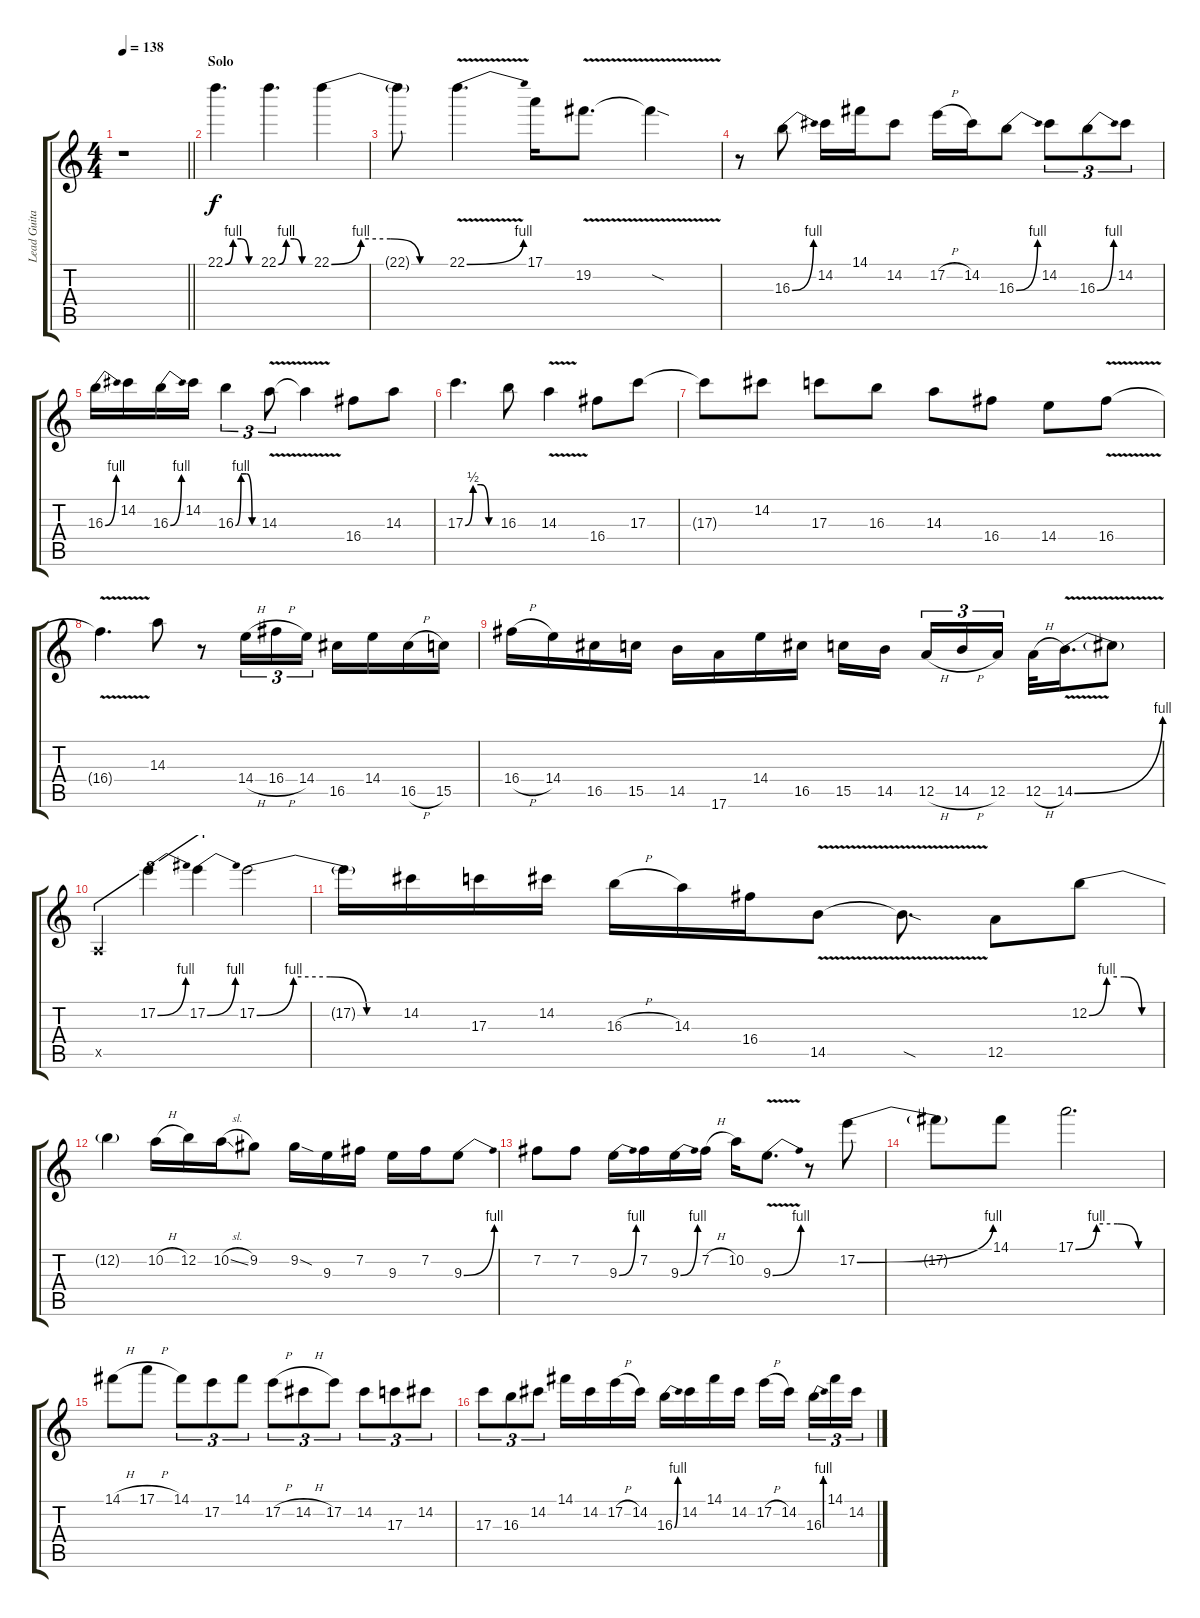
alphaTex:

\track ("Lead Guitar (Glenn Tipton)" "Lead Guita") {instrument distortionguitar}
\staff {score tabs}
\tuning (E4 B3 G3 D3 A2 E2) {hide}
\ts (4 4)
\tempo 138
\clef g2
\barLineRight lightlight
\ks c
r.1{dy f} |
\section ("" "Solo")
22.1{be (custom 0 0 15 4 30 4 45 0 60 0)}.4{d balance 8} 22.1{be (custom 0 0 15 4 30 4 45 0 60 0)}.4{d} 22.1{be (custom 0 0 15 4 30 4 45 0 60 0)}.4 |
22.1{t}.8 22.1{be (bend 0 0 60 4) v}.4{d} 17.1.16 19.2{v}.8{d} 19.2{sod t}.4 |
r.8 16.3{be (bend 0 0 60 4)}.8 14.2.16 14.1.16 14.2.8 17.2{h}.16 14.2.16 16.3{be (bend 0 0 60 4)}.8 14.2.8{tu (3 2)} 16.3{be (bend 0 0 60 4)}.8{tu (3 2)} 14.2.8{tu (3 2)} |
16.3{be (bend 0 0 60 4)}.16 14.2.16 16.3{be (bend 0 0 60 4)}.16 14.2.16 16.3{be (custom 0 0 15 4 30 4 45 0 60 0)}.4{tu (3 2)} 14.3{v}.8{tu (3 2)} 14.3{t}.4 16.4.8 14.3.8 |
17.3{be (custom 0 0 15 2 30 2 45 0 60 0)}.4{d} 16.3.8 14.3{v}.4 16.4.8 17.3.8 |
17.3{t}.8 14.2.8 17.3.8 16.3.8 14.3.8 16.4.8 14.4.8 16.4{v}.8 |
16.4{t}.4{d} 14.3.8 r.8 14.4{h}.16{tu (3 2)} 16.4{h}.16{tu (3 2)} 14.4.16{tu (3 2)} 16.5.16 14.4.16 16.5{h}.16 15.5.16 |
16.4{h}.16 14.4.16 16.5.16 15.5.16 14.5.16 17.6.16 14.4.16 16.5.16 15.5.16 14.5.16{beam splitsecondary} 12.5{h}.16{tu (3 2)} 14.5{h}.16{tu (3 2)} 12.5.16{tu (3 2)} 12.5{h}.32 14.5{be (bend 0 0 60 4) v}.16{d} 14.5{t}.8 |
0.5{x}.4{tu (3 2)} 17.2{be (bend 0 0 60 4)}.4{tu (3 2)} 17.2{be (bend 0 0 60 4)}.4{tu (3 2)} 17.2{be (custom 0 0 15 4 30 4 45 0 60 0)}.2 |
17.2{t}.16 14.2.16 17.3.16 14.2.16 16.3{h}.16 14.3.16 16.4.16 14.5{v}.8 14.5{sod t}.8{d} 12.5.8 12.2{be (custom 0 0 15 4 30 4 45 0 60 0)}.8 |
12.2{t}.4 10.2{h}.16 12.2.16 10.2{sl}.16 9.2.8 9.2{sod}.16 9.3.16 7.2.16 9.3.16 7.2.16 9.3{be (bend 0 0 60 4)}.8 |
7.2.8 7.2.8 9.3{be (bend 0 0 60 4)}.16 7.2.16 9.3{be (bend 0 0 60 4)}.16 7.2{h}.16 10.2.16 9.3{be (bend 0 0 60 4) v}.8{d} r.8 17.2{be (bend 0 0 60 4)}.8 |
17.2{t}.8 14.1.8 17.1{be (custom 0 0 15 4 30 4 45 0 60 0)}.2{d} |
14.1{h}.8 17.1{h}.8 14.1.8{tu (3 2)} 17.2.8{tu (3 2)} 14.1.8{tu (3 2)} 17.2{h}.8{tu (3 2)} 14.2{h}.8{tu (3 2)} 17.2.8{tu (3 2)} 14.2.8{tu (3 2)} 17.3.8{tu (3 2)} 14.2.8{tu (3 2)} |
17.3.8{tu (3 2)} 16.3.8{tu (3 2)} 14.2.8{tu (3 2)} 14.1.16 14.2.16 17.2{h}.16 14.2.16 16.3{be (bend 0 0 60 4)}.16 14.2.16 14.1.16 14.2.16 17.2{h}.16 14.2.16{beam splitsecondary} 16.3{be (bend 0 0 60 4)}.16{tu (3 2)} 14.1.16{tu (3 2)} 14.2.16{tu (3 2)}
